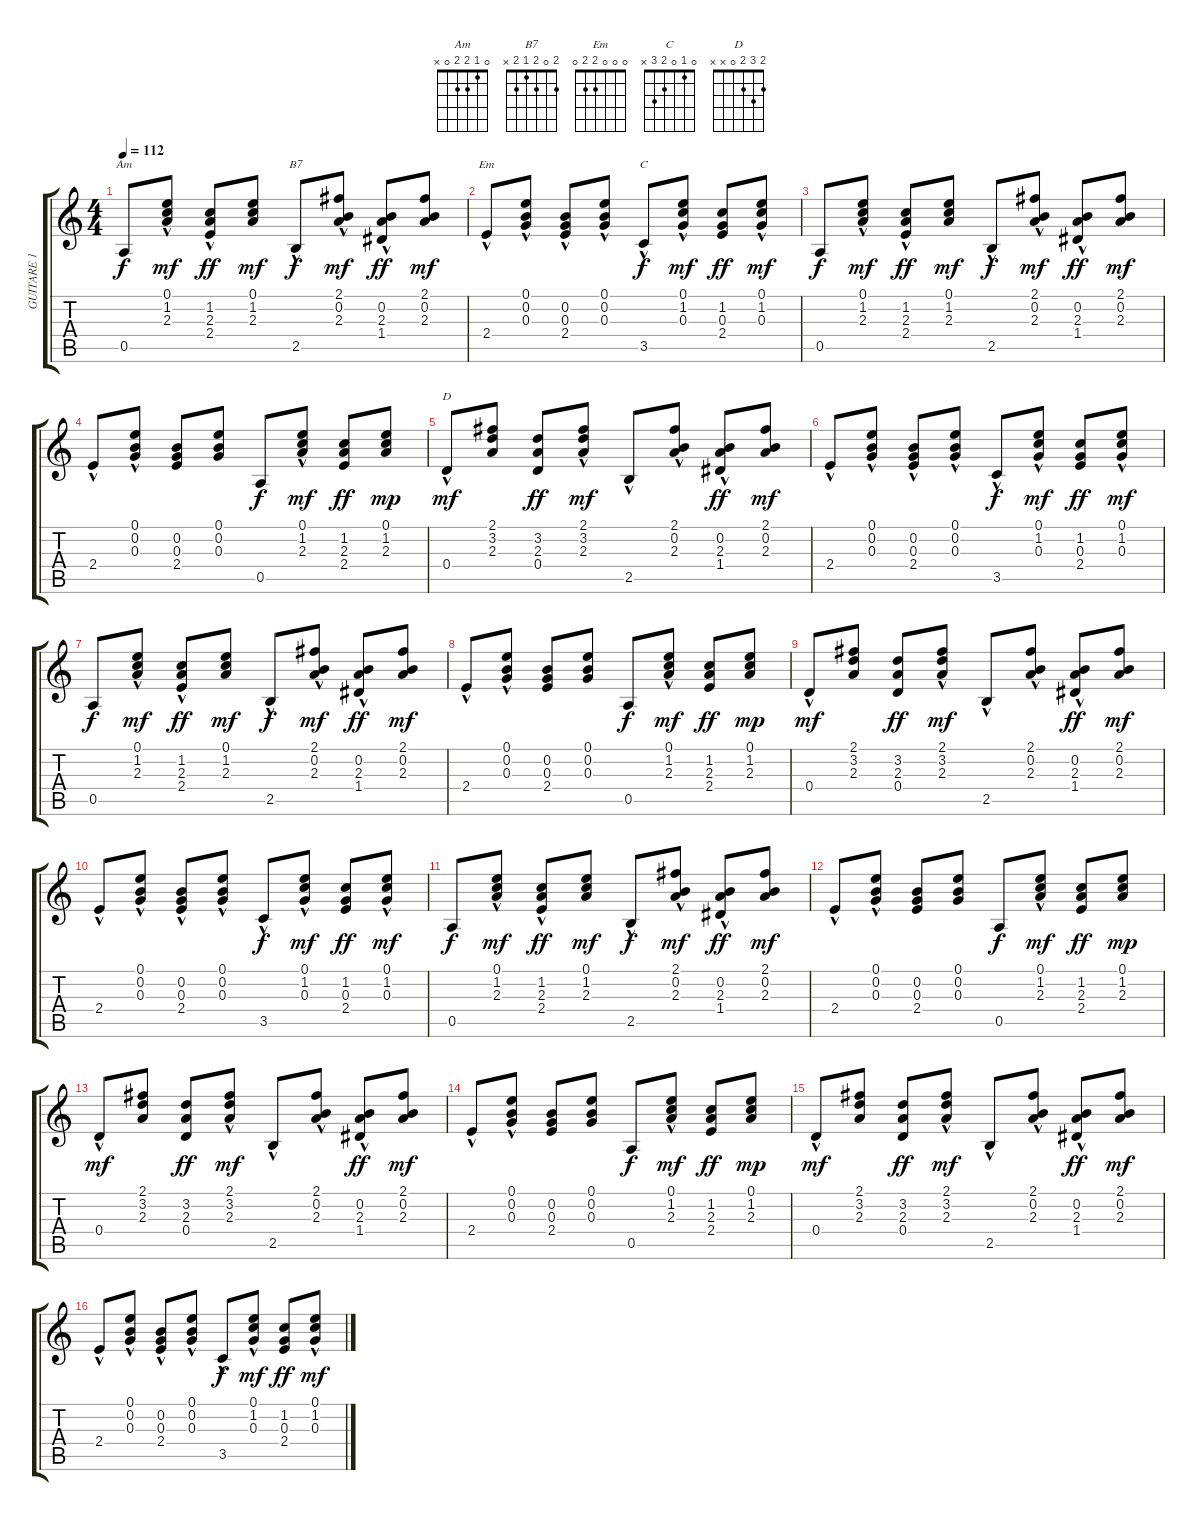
\track ("GUITARE 1" "GUITARE 1") {instrument acousticguitarsteel}
\staff {score tabs}
\tuning (E4 B3 G3 D3 A2 E2) {hide}
\chord ("Am" 0 1 2 2 0 x)
\chord ("B7" 2 0 2 1 2 x)
\chord ("Em" 0 0 0 2 2 0)
\chord ("C" 0 1 0 2 3 x)
\chord ("D" 2 3 2 0 x x)
\ts (4 4)
\tempo 112
\clef g2
\ks c
0.5.8{ch "Am" dy f} (0.1{hac} 1.2 2.3).8{dy mf} (1.2 2.3 2.4{hac}).8{dy ff} (0.1 1.2 2.3).8{dy mf} 2.5{hac}.8{ch "B7" dy f} (2.1 0.2{hac} 2.3).8{dy mf} (0.2 2.3{hac} 1.4).8{dy ff} (2.1 0.2 2.3).8{dy mf} |
2.4{hac}.8{ch "Em"} (0.1{hac} 0.2 0.3).8 (0.2 0.3{hac} 2.4).8 (0.1{hac} 0.2{hac} 0.3).8 3.5{hac}.8{ch "C" dy f} (0.1{hac} 1.2 0.3).8{dy mf} (1.2 0.3 2.4).8{dy ff} (0.1 1.2{hac} 0.3).8{dy mf} |
0.5.8{dy f} (0.1{hac} 1.2 2.3).8{dy mf} (1.2 2.3 2.4{hac}).8{dy ff} (0.1 1.2 2.3).8{dy mf} 2.5{hac}.8{dy f} (2.1 0.2{hac} 2.3).8{dy mf} (0.2 2.3{hac} 1.4).8{dy ff} (2.1 0.2 2.3).8{dy mf} |
2.4{hac}.8 (0.1{hac} 0.2 0.3).8 (0.2 0.3 2.4).8 (0.1 0.2 0.3).8 0.5.8{dy f} (0.1{hac} 1.2 2.3).8{dy mf} (1.2 2.3 2.4).8{dy ff} (0.1 1.2 2.3).8{dy mp} |
0.4{hac}.8{ch "D" dy mf} (2.1 3.2 2.3).8 (3.2 2.3 0.4).8{dy ff} (2.1 3.2 2.3{hac}).8{dy mf} 2.5{hac}.8 (2.1 0.2{hac} 2.3).8 (0.2 2.3{hac} 1.4).8{dy ff} (2.1 0.2 2.3).8{dy mf} |
2.4{hac}.8 (0.1{hac} 0.2 0.3).8 (0.2 0.3{hac} 2.4).8 (0.1{hac} 0.2{hac} 0.3).8 3.5{hac}.8{dy f} (0.1{hac} 1.2 0.3).8{dy mf} (1.2 0.3 2.4).8{dy ff} (0.1 1.2{hac} 0.3).8{dy mf} |
0.5.8{dy f} (0.1{hac} 1.2 2.3).8{dy mf} (1.2 2.3 2.4{hac}).8{dy ff} (0.1 1.2 2.3).8{dy mf} 2.5{hac}.8{dy f} (2.1 0.2{hac} 2.3).8{dy mf} (0.2 2.3{hac} 1.4).8{dy ff} (2.1 0.2 2.3).8{dy mf} |
2.4{hac}.8 (0.1{hac} 0.2 0.3).8 (0.2 0.3 2.4).8 (0.1 0.2 0.3).8 0.5.8{dy f} (0.1{hac} 1.2 2.3).8{dy mf} (1.2 2.3 2.4).8{dy ff} (0.1 1.2 2.3).8{dy mp} |
0.4{hac}.8{dy mf} (2.1 3.2 2.3).8 (3.2 2.3 0.4).8{dy ff} (2.1 3.2 2.3{hac}).8{dy mf} 2.5{hac}.8 (2.1 0.2{hac} 2.3).8 (0.2 2.3{hac} 1.4).8{dy ff} (2.1 0.2 2.3).8{dy mf} |
2.4{hac}.8 (0.1{hac} 0.2 0.3).8 (0.2 0.3{hac} 2.4).8 (0.1{hac} 0.2{hac} 0.3).8 3.5{hac}.8{dy f} (0.1{hac} 1.2 0.3).8{dy mf} (1.2 0.3 2.4).8{dy ff} (0.1 1.2{hac} 0.3).8{dy mf} |
0.5.8{dy f} (0.1{hac} 1.2 2.3).8{dy mf} (1.2 2.3 2.4{hac}).8{dy ff} (0.1 1.2 2.3).8{dy mf} 2.5{hac}.8{dy f} (2.1 0.2{hac} 2.3).8{dy mf} (0.2 2.3{hac} 1.4).8{dy ff} (2.1 0.2 2.3).8{dy mf} |
2.4{hac}.8 (0.1{hac} 0.2 0.3).8 (0.2 0.3 2.4).8 (0.1 0.2 0.3).8 0.5.8{dy f} (0.1{hac} 1.2 2.3).8{dy mf} (1.2 2.3 2.4).8{dy ff} (0.1 1.2 2.3).8{dy mp} |
0.4{hac}.8{dy mf} (2.1 3.2 2.3).8 (3.2 2.3 0.4).8{dy ff} (2.1 3.2 2.3{hac}).8{dy mf} 2.5{hac}.8 (2.1 0.2{hac} 2.3).8 (0.2 2.3{hac} 1.4).8{dy ff} (2.1 0.2 2.3).8{dy mf} |
2.4{hac}.8 (0.1{hac} 0.2 0.3).8 (0.2 0.3 2.4).8 (0.1 0.2 0.3).8 0.5.8{dy f} (0.1{hac} 1.2 2.3).8{dy mf} (1.2 2.3 2.4).8{dy ff} (0.1 1.2 2.3).8{dy mp} |
0.4{hac}.8{dy mf} (2.1 3.2 2.3).8 (3.2 2.3 0.4).8{dy ff} (2.1 3.2 2.3{hac}).8{dy mf} 2.5{hac}.8 (2.1 0.2{hac} 2.3).8 (0.2 2.3{hac} 1.4).8{dy ff} (2.1 0.2 2.3).8{dy mf} |
2.4{hac}.8 (0.1{hac} 0.2 0.3).8 (0.2 0.3{hac} 2.4).8 (0.1{hac} 0.2{hac} 0.3).8 3.5{hac}.8{dy f} (0.1{hac} 1.2 0.3).8{dy mf} (1.2 0.3 2.4).8{dy ff} (0.1 1.2{hac} 0.3).8{dy mf}
